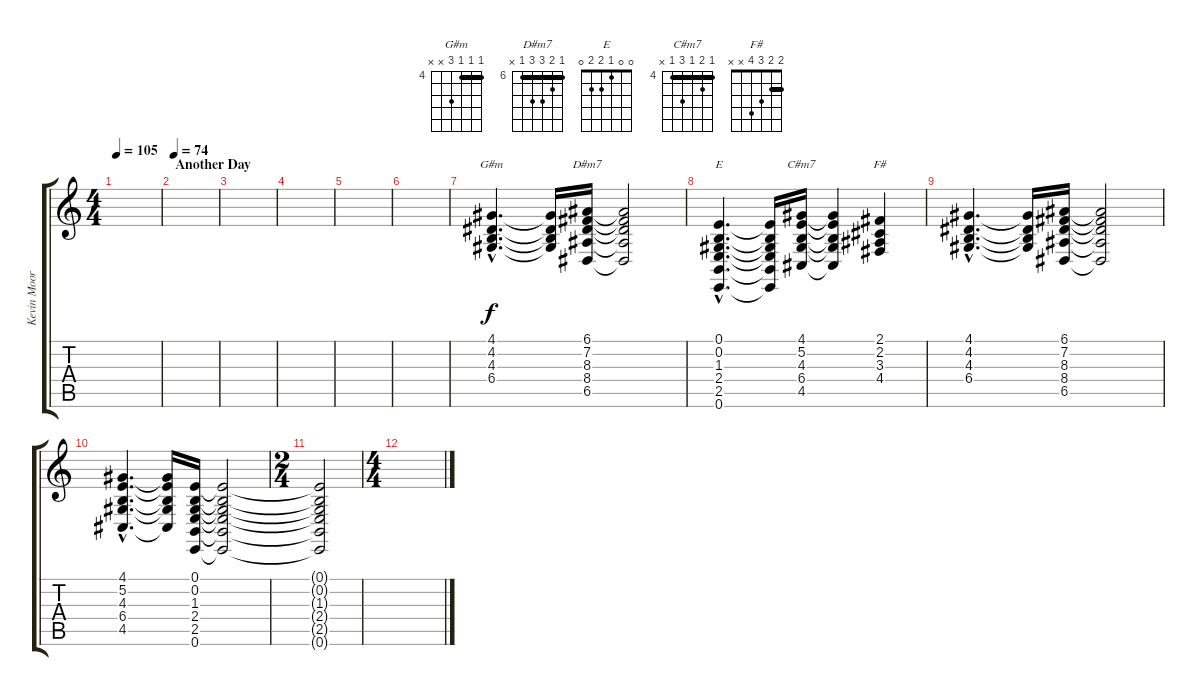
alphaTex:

\track ("Kevin Moore" "Kevin Moor") {instrument lead2sawtooth}
\staff {score tabs}
\tuning (E4 B3 G3 D3 A2 E2) {hide}
\chord ("G#m" 4 4 4 6 x x) {firstfret 4 barre 4}
\chord ("D#m7" 6 7 8 8 6 x) {firstfret 6 barre 6}
\chord ("E" 0 0 1 2 2 0)
\chord ("C#m7" 4 5 4 6 4 x) {firstfret 4 barre 4}
\chord ("F#" 2 2 3 4 x x) {barre 2}
\ts (4 4)
\tempo 105
\clef g2
\ks c
|
\section ("" "Another Day")
\tempo 74
|
|
|
|
|
(4.1{hac} 4.2{hac} 4.3{hac} 6.4{hac}).4{d ch "G#m"} (4.1{t} 4.2{t} 4.3{t} 6.4{t}).16 (6.1 7.2 8.3 8.4 6.5).16{ch "D#m7"} (6.1{t} 7.2{t} 8.3{t} 8.4{t} 6.5{t}).2 |
(0.1{hac} 0.2{hac} 1.3{hac} 2.4{hac} 2.5{hac} 0.6{hac}).4{d ch "E"} (0.1{t} 0.2{t} 1.3{t} 2.4{t} 2.5{t} 0.6{t}).16 (4.1 5.2 4.3 6.4 4.5).16{ch "C#m7"} (4.1{t} 5.2{t} 4.3{t} 6.4{t} 4.5{t}).4 (2.1 2.2 3.3 4.4).4{ch "F#"} |
(4.1{hac} 4.2{hac} 4.3{hac} 6.4{hac}).4{d} (4.1{t} 4.2{t} 4.3{t} 6.4{t}).16 (6.1 7.2 8.3 8.4 6.5).16 (6.1{t} 7.2{t} 8.3{t} 8.4{t} 6.5{t}).2 |
(4.1{hac} 5.2{hac} 4.3{hac} 6.4{hac} 4.5{hac}).4{d} (4.1{t} 5.2{t} 4.3{t} 6.4{t} 4.5{t}).16 (0.1 0.2 1.3 2.4 2.5 0.6).16 (0.1{t} 0.2{t} 1.3{t} 2.4{t} 2.5{t} 0.6{t}).2 |
\ts (2 4)
(0.1{t} 0.2{t} 1.3{t} 2.4{t} 2.5{t} 0.6{t}).2 |
\ts (4 4)
